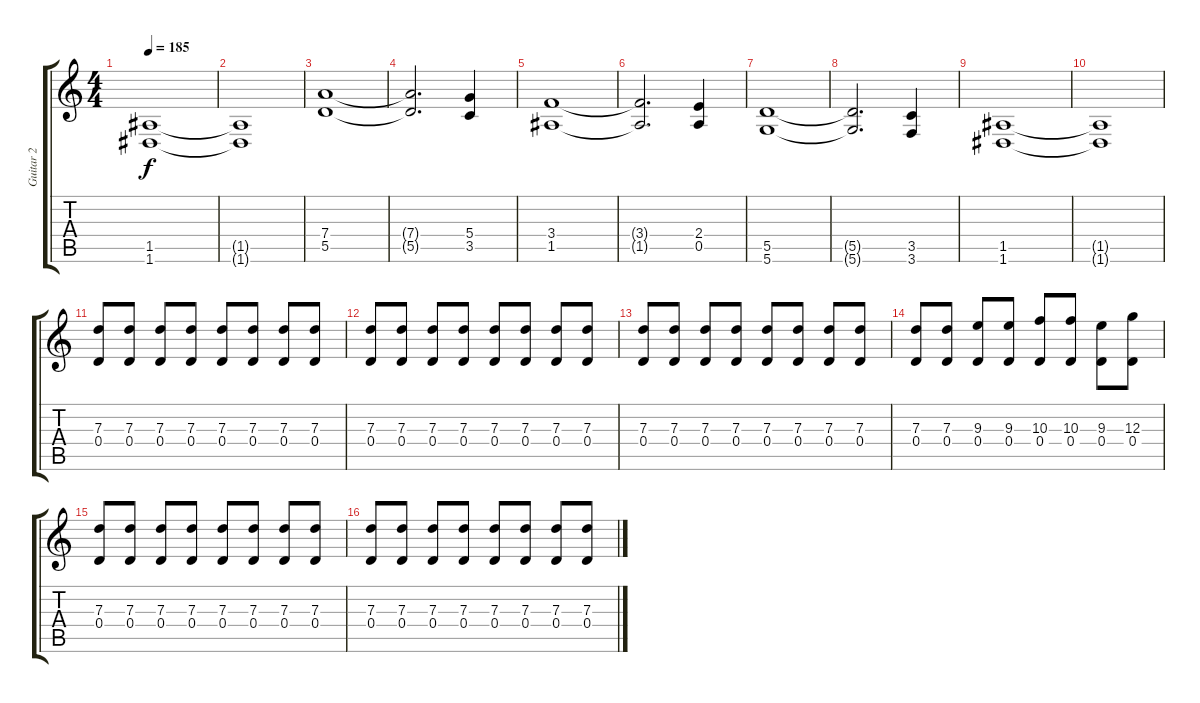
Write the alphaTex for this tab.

\track ("Guitar 2" "Guitar 2") {instrument distortionguitar}
\staff {score tabs}
\tuning (E4 B3 G3 D3 A2 D2) {hide}
\ts (4 4)
\tempo 185
\clef g2
\ks c
(1.5 1.6).1{dy f} |
(1.5{t} 1.6{t}).1 |
(7.4 5.5).1 |
(7.4{t} 5.5{t}).2{d} (5.4 3.5).4 |
(3.4 1.5).1 |
(3.4{t} 1.5{t}).2{d} (2.4 0.5).4 |
(5.5 5.6).1 |
(5.5{t} 5.6{t}).2{d} (3.5 3.6).4 |
(1.5 1.6).1 |
(1.5{t} 1.6{t}).1 |
(7.3 0.4).8 (7.3 0.4).8 (7.3 0.4).8 (7.3 0.4).8 (7.3 0.4).8 (7.3 0.4).8 (7.3 0.4).8 (7.3 0.4).8 |
(7.3 0.4).8 (7.3 0.4).8 (7.3 0.4).8 (7.3 0.4).8 (7.3 0.4).8 (7.3 0.4).8 (7.3 0.4).8 (7.3 0.4).8 |
(7.3 0.4).8 (7.3 0.4).8 (7.3 0.4).8 (7.3 0.4).8 (7.3 0.4).8 (7.3 0.4).8 (7.3 0.4).8 (7.3 0.4).8 |
(7.3 0.4).8 (7.3 0.4).8 (9.3 0.4).8 (9.3 0.4).8 (10.3 0.4).8 (10.3 0.4).8 (9.3 0.4).8 (12.3 0.4).8 |
(7.3 0.4).8 (7.3 0.4).8 (7.3 0.4).8 (7.3 0.4).8 (7.3 0.4).8 (7.3 0.4).8 (7.3 0.4).8 (7.3 0.4).8 |
(7.3 0.4).8 (7.3 0.4).8 (7.3 0.4).8 (7.3 0.4).8 (7.3 0.4).8 (7.3 0.4).8 (7.3 0.4).8 (7.3 0.4).8
